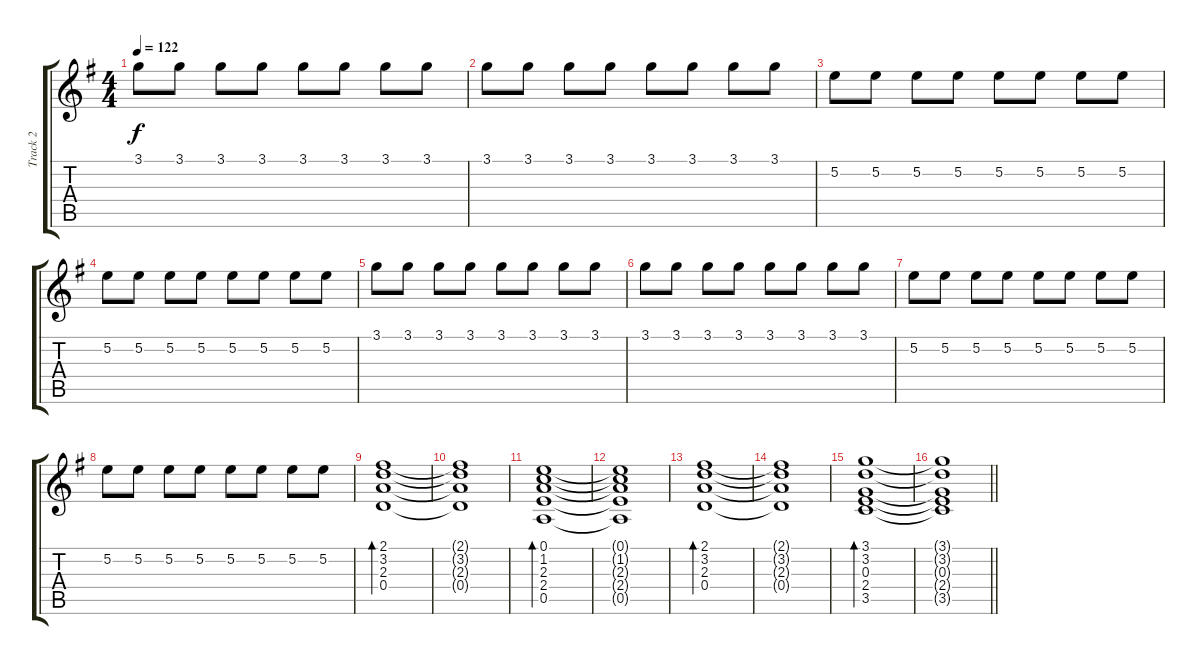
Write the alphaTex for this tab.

\track ("Track 2" "Track 2") {instrument overdrivenguitar}
\staff {score tabs}
\tuning (E4 B3 G3 D3 A2 E2) {hide}
\ts (4 4)
\tempo 122
\clef g2
\ks g
3.1.8{dy f} 3.1.8 3.1.8 3.1.8 3.1.8 3.1.8 3.1.8 3.1.8 |
3.1.8 3.1.8 3.1.8 3.1.8 3.1.8 3.1.8 3.1.8 3.1.8 |
5.2.8 5.2.8 5.2.8 5.2.8 5.2.8 5.2.8 5.2.8 5.2.8 |
5.2.8 5.2.8 5.2.8 5.2.8 5.2.8 5.2.8 5.2.8 5.2.8 |
3.1.8 3.1.8 3.1.8 3.1.8 3.1.8 3.1.8 3.1.8 3.1.8 |
3.1.8 3.1.8 3.1.8 3.1.8 3.1.8 3.1.8 3.1.8 3.1.8 |
5.2.8 5.2.8 5.2.8 5.2.8 5.2.8 5.2.8 5.2.8 5.2.8 |
5.2.8 5.2.8 5.2.8 5.2.8 5.2.8 5.2.8 5.2.8 5.2.8 |
(2.1 3.2 2.3 0.4).1{bd 480} |
(2.1{t} 3.2{t} 2.3{t} 0.4{t}).1 |
(0.1 1.2 2.3 2.4 0.5).1{bd 480} |
(0.1{t} 1.2{t} 2.3{t} 2.4{t} 0.5{t}).1 |
(2.1 3.2 2.3 0.4).1{bd 480} |
(2.1{t} 3.2{t} 2.3{t} 0.4{t}).1 |
(3.1 3.2 0.3 2.4 3.5).1{bd 480} |
\barLineRight lightlight
(3.1{t} 3.2{t} 0.3{t} 2.4{t} 3.5{t}).1
